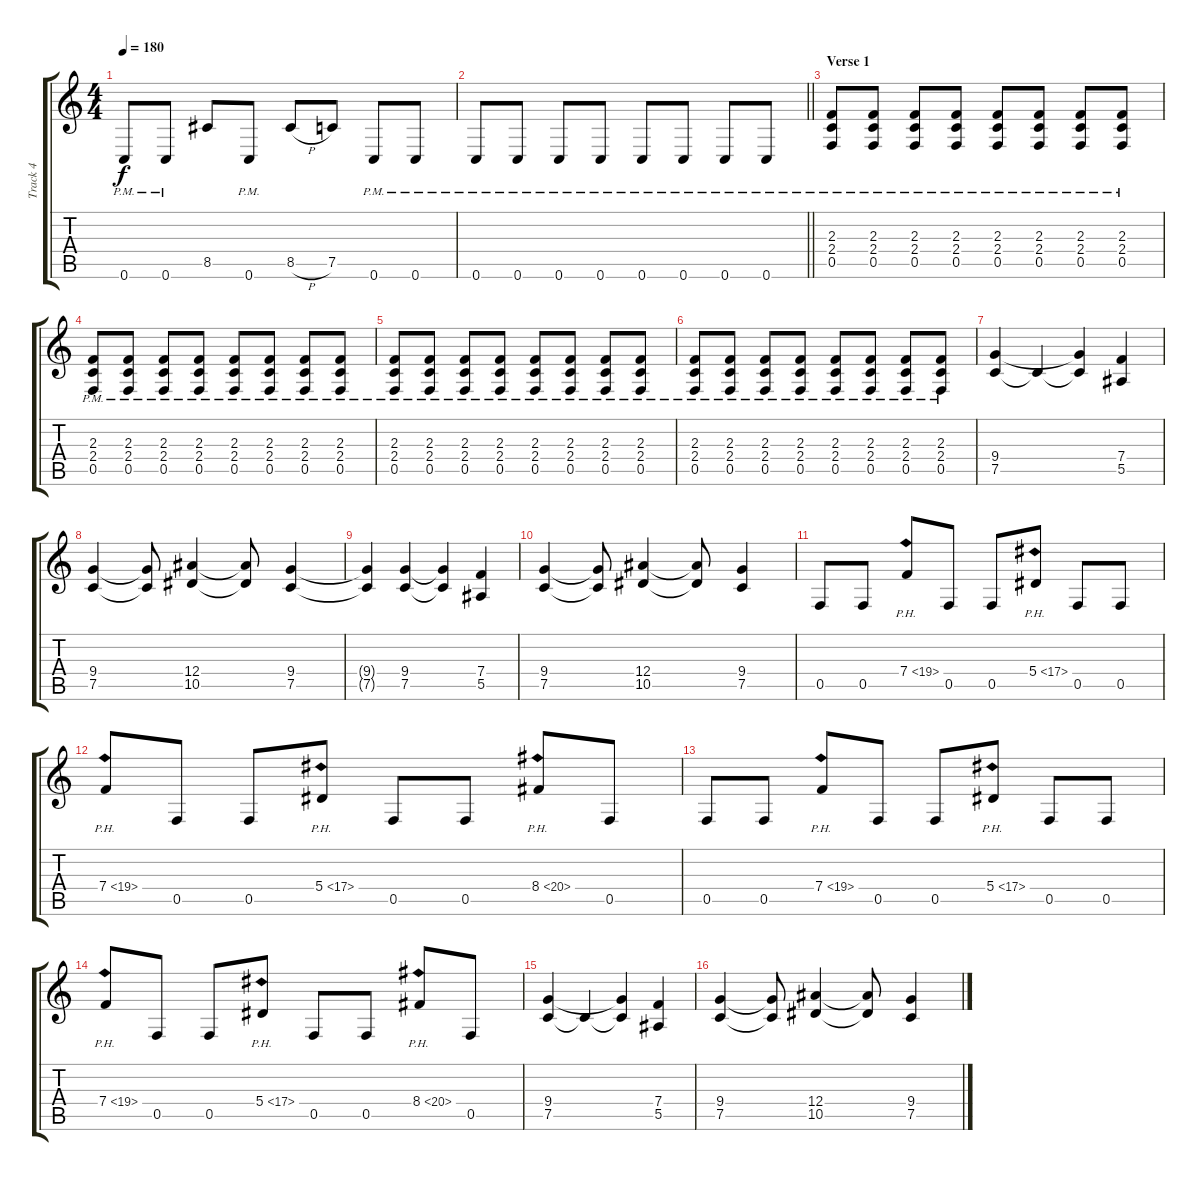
\track ("Track 4" "Track 4") {instrument distortionguitar}
\staff {score tabs}
\tuning (C4 G3 Eb3 Bb2 F2 C2) {hide}
\ts (4 4)
\tempo 180
\clef g2
\ks c
0.6{pm}.8{dy f} 0.6{pm}.8 8.5.8 0.6{pm}.8 8.5{h}.8 7.5.8 0.6{pm}.8 0.6{pm}.8 |
\barLineRight lightlight
0.6{pm}.8 0.6{pm}.8 0.6{pm}.8 0.6{pm}.8 0.6{pm}.8 0.6{pm}.8 0.6{pm}.8 0.6{pm}.8 |
\section ("" "Verse 1")
(2.3{pm} 2.4{pm} 0.5{pm}).8 (2.3{pm} 2.4{pm} 0.5{pm}).8 (2.3{pm} 2.4{pm} 0.5{pm}).8 (2.3{pm} 2.4{pm} 0.5{pm}).8 (2.3{pm} 2.4{pm} 0.5{pm}).8 (2.3{pm} 2.4{pm} 0.5{pm}).8 (2.3{pm} 2.4{pm} 0.5{pm}).8 (2.3{pm} 2.4{pm} 0.5{pm}).8 |
(2.3{pm} 2.4{pm} 0.5{pm}).8 (2.3{pm} 2.4{pm} 0.5{pm}).8 (2.3{pm} 2.4{pm} 0.5{pm}).8 (2.3{pm} 2.4{pm} 0.5{pm}).8 (2.3{pm} 2.4{pm} 0.5{pm}).8 (2.3{pm} 2.4{pm} 0.5{pm}).8 (2.3{pm} 2.4{pm} 0.5{pm}).8 (2.3{pm} 2.4{pm} 0.5{pm}).8 |
(2.3{pm} 2.4{pm} 0.5{pm}).8 (2.3{pm} 2.4{pm} 0.5{pm}).8 (2.3{pm} 2.4{pm} 0.5{pm}).8 (2.3{pm} 2.4{pm} 0.5{pm}).8 (2.3{pm} 2.4{pm} 0.5{pm}).8 (2.3{pm} 2.4{pm} 0.5{pm}).8 (2.3{pm} 2.4{pm} 0.5{pm}).8 (2.3{pm} 2.4{pm} 0.5{pm}).8 |
(2.3{pm} 2.4{pm} 0.5{pm}).8 (2.3{pm} 2.4{pm} 0.5{pm}).8 (2.3{pm} 2.4{pm} 0.5{pm}).8 (2.3{pm} 2.4{pm} 0.5{pm}).8 (2.3{pm} 2.4{pm} 0.5{pm}).8 (2.3{pm} 2.4{pm} 0.5{pm}).8 (2.3{pm} 2.4{pm} 0.5{pm}).8 (2.3{pm} 2.4{pm} 0.5{pm}).8 |
(9.4 7.5).4 7.5{t}.4 (9.4{t} 7.5{t}).4 (7.4 5.5).4 |
(9.4 7.5).4 (9.4{t} 7.5{t}).8 (12.4 10.5).4 (12.4{t} 10.5{t}).8 (9.4 7.5).4 |
(9.4{t} 7.5{t}).4 (9.4 7.5).4 (9.4{t} 7.5{t}).4 (7.4 5.5).4 |
(9.4 7.5).4 (9.4{t} 7.5{t}).8 (12.4 10.5).4 (12.4{t} 10.5{t}).8 (9.4 7.5).4 |
0.5.8 0.5.8 7.4{ph 12}.8 0.5.8 0.5.8 5.4{ph 12}.8 0.5.8 0.5.8 |
7.4{ph 12}.8 0.5.8 0.5.8 5.4{ph 12}.8 0.5.8 0.5.8 8.4{ph 12}.8 0.5.8 |
0.5.8 0.5.8 7.4{ph 12}.8 0.5.8 0.5.8 5.4{ph 12}.8 0.5.8 0.5.8 |
7.4{ph 12}.8 0.5.8 0.5.8 5.4{ph 12}.8 0.5.8 0.5.8 8.4{ph 12}.8 0.5.8 |
(9.4 7.5).4 7.5{t}.4 (9.4{t} 7.5{t}).4 (7.4 5.5).4 |
(9.4 7.5).4 (9.4{t} 7.5{t}).8 (12.4 10.5).4 (12.4{t} 10.5{t}).8 (9.4 7.5).4
